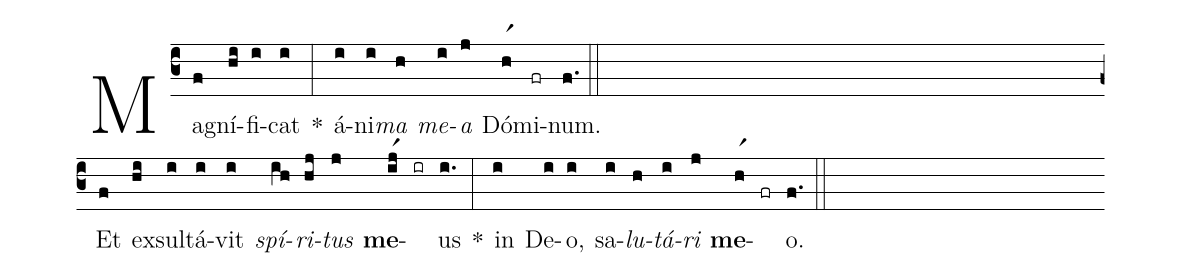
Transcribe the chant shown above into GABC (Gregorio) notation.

%%
(c3)
Mag(f)ní(hi)fi(i)cat(i) *(:)
á(i)ni(i)<i>ma</i>(h) <i>me</i>(i)<i>a</i>(j) Dó(hr1)mi(fr)num.(f.) (::Z)

Et(f) ex(hi)sul(i)tá(i)vit(i) <i>spí</i>(ih)<i>ri</i>(hj)<i>tus</i>(j) <b>me</b>-(ijr1) (ir) us(i.) *(:)
in(i) De(i)o,(i) sa(i)<i>lu</i>(h)<i>tá</i>(i)<i>ri</i>(j) <b>me</b>-(hr1) (fr) o.(f.) (::)
